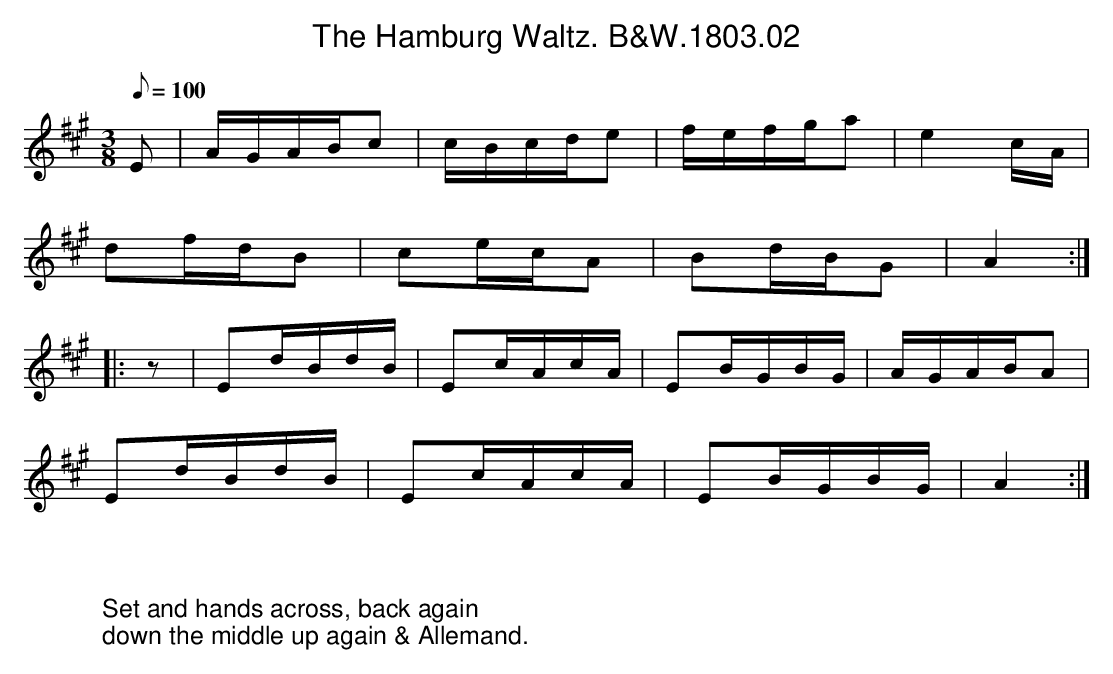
X:1
T:Hamburg Waltz. B&W.1803.02, The
M:3/8
L:1/8
Q:1/8=100
K:A
E|A/G/A/B/c|c/B/c/d/e|f/e/f/g/a|e2 c/A/|
df/d/B|ce/c/A|Bd/B/G|A2:|
|:z|Ed/B/d/B/|Ec/A/c/A/|EB/G/B/G/|A/G/A/B/A|
Ed/B/d/B/|Ec/A/c/A/|EB/G/B/G/|A2:|
W:
W:
W:Set and hands across, back again
W:down the middle up again & Allemand.
